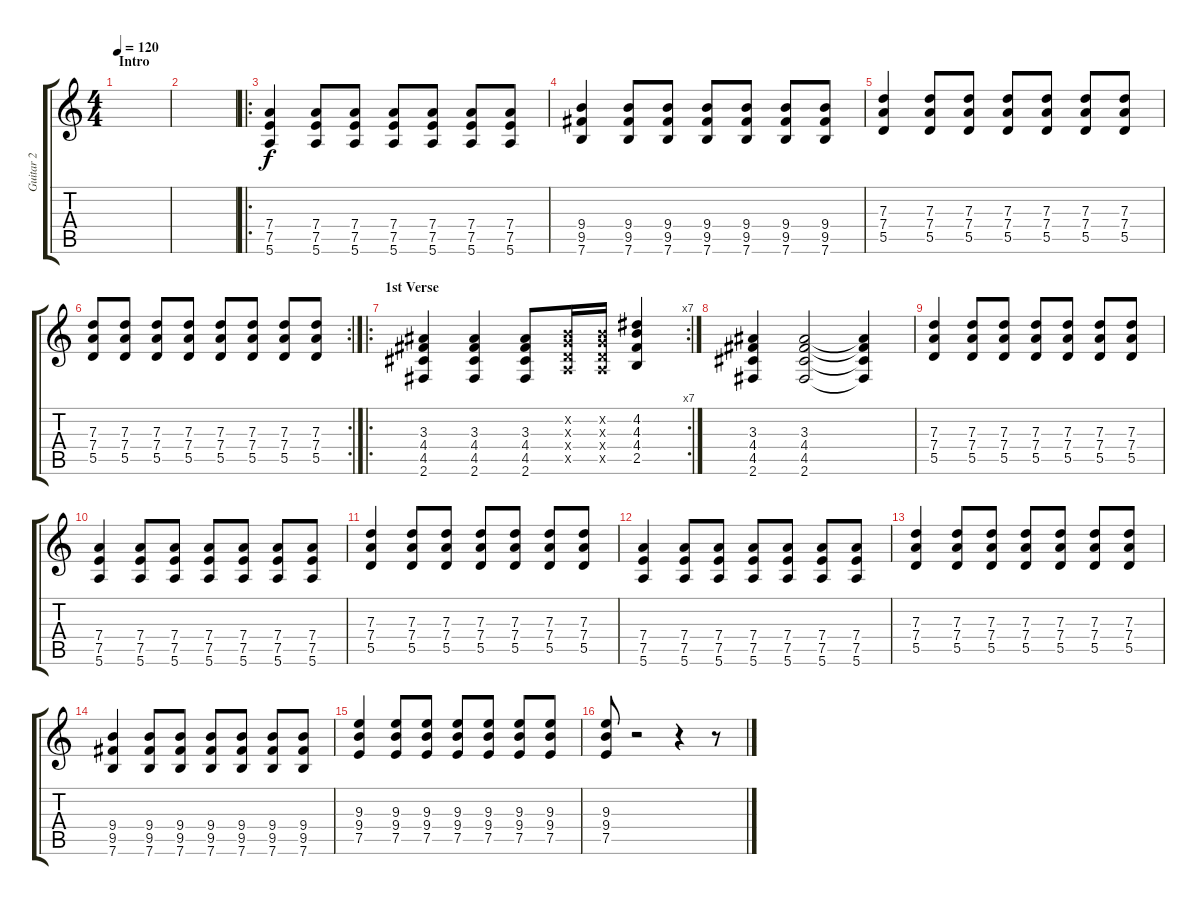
\track ("Guitar 2" "Guitar 2") {instrument overdrivenguitar}
\staff {score tabs}
\tuning (E4 B3 G3 D3 A2 E2) {hide}
\ts (4 4)
\section ("" "Intro")
\tempo 120
\clef g2
\ks c
|
|
\ro
(7.4 7.5 5.6).4 (7.4 7.5 5.6).8 (7.4 7.5 5.6).8 (7.4 7.5 5.6).8 (7.4 7.5 5.6).8 (7.4 7.5 5.6).8 (7.4 7.5 5.6).8 |
(9.4 9.5 7.6).4 (9.4 9.5 7.6).8 (9.4 9.5 7.6).8 (9.4 9.5 7.6).8 (9.4 9.5 7.6).8 (9.4 9.5 7.6).8 (9.4 9.5 7.6).8 |
(7.3 7.4 5.5).4 (7.3 7.4 5.5).8 (7.3 7.4 5.5).8 (7.3 7.4 5.5).8 (7.3 7.4 5.5).8 (7.3 7.4 5.5).8 (7.3 7.4 5.5).8 |
\rc 2
(7.3 7.4 5.5).8 (7.3 7.4 5.5).8 (7.3 7.4 5.5).8 (7.3 7.4 5.5).8 (7.3 7.4 5.5).8 (7.3 7.4 5.5).8 (7.3 7.4 5.5).8 (7.3 7.4 5.5).8 |
\ro
\rc 7
\section ("" "1st Verse")
(3.3 4.4 4.5 2.6).4 (3.3 4.4 4.5 2.6).4 (3.3 4.4 4.5 2.6).8 (0.2{x} 0.3{x} 0.4{x} 0.5{x}).16 (0.2{x} 0.3{x} 0.4{x} 0.5{x}).16 (4.2 4.3 4.4 2.5).4 |
(3.3 4.4 4.5 2.6).4 (3.3 4.4 4.5 2.6).2 (3.3{t} 4.4{t} 4.5{t} 2.6{t}).4 |
(7.3 7.4 5.5).4 (7.3 7.4 5.5).8 (7.3 7.4 5.5).8 (7.3 7.4 5.5).8 (7.3 7.4 5.5).8 (7.3 7.4 5.5).8 (7.3 7.4 5.5).8 |
(7.4 7.5 5.6).4 (7.4 7.5 5.6).8 (7.4 7.5 5.6).8 (7.4 7.5 5.6).8 (7.4 7.5 5.6).8 (7.4 7.5 5.6).8 (7.4 7.5 5.6).8 |
(7.3 7.4 5.5).4 (7.3 7.4 5.5).8 (7.3 7.4 5.5).8 (7.3 7.4 5.5).8 (7.3 7.4 5.5).8 (7.3 7.4 5.5).8 (7.3 7.4 5.5).8 |
(7.4 7.5 5.6).4 (7.4 7.5 5.6).8 (7.4 7.5 5.6).8 (7.4 7.5 5.6).8 (7.4 7.5 5.6).8 (7.4 7.5 5.6).8 (7.4 7.5 5.6).8 |
(7.3 7.4 5.5).4 (7.3 7.4 5.5).8 (7.3 7.4 5.5).8 (7.3 7.4 5.5).8 (7.3 7.4 5.5).8 (7.3 7.4 5.5).8 (7.3 7.4 5.5).8 |
(9.4 9.5 7.6).4 (9.4 9.5 7.6).8 (9.4 9.5 7.6).8 (9.4 9.5 7.6).8 (9.4 9.5 7.6).8 (9.4 9.5 7.6).8 (9.4 9.5 7.6).8 |
(9.3 9.4 7.5).4 (9.3 9.4 7.5).8 (9.3 9.4 7.5).8 (9.3 9.4 7.5).8 (9.3 9.4 7.5).8 (9.3 9.4 7.5).8 (9.3 9.4 7.5).8 |
(9.3 9.4 7.5).8 r.2 r.4 r.8
